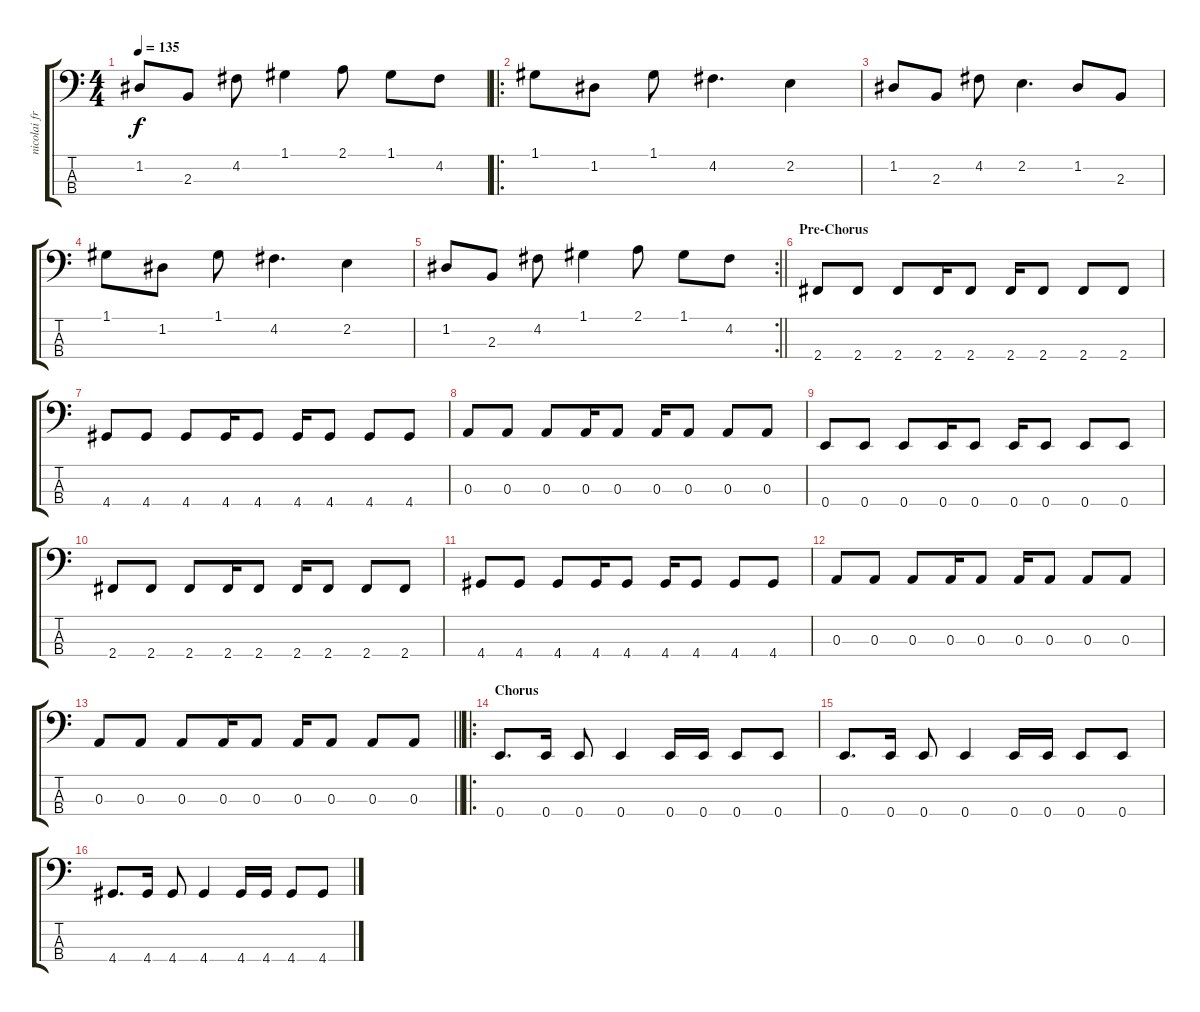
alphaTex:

\track ("nicolai fraiture" "nicolai fr") {instrument electricbasspick}
\staff {score tabs}
\tuning (G2 D2 A1 E1) {hide}
\ts (4 4)
\tempo 135
\clef f4
\ks c
1.2.8{dy f} 2.3.8 4.2.8 1.1.4 2.1.8 1.1.8 4.2.8 |
\ro
1.1.8 1.2.8 1.1.8 4.2.4{d} 2.2.4 |
1.2.8 2.3.8 4.2.8 2.2.4{d} 1.2.8 2.3.8 |
1.1.8 1.2.8 1.1.8 4.2.4{d} 2.2.4 |
\rc 2
\barLineRight lightlight
1.2.8 2.3.8 4.2.8 1.1.4 2.1.8 1.1.8 4.2.8 |
\section ("" "Pre-Chorus")
2.4.8 2.4.8 2.4.8 2.4.16 2.4.8 2.4.16 2.4.8 2.4.8 2.4.8 |
4.4.8 4.4.8 4.4.8 4.4.16 4.4.8 4.4.16 4.4.8 4.4.8 4.4.8 |
0.3.8 0.3.8 0.3.8 0.3.16 0.3.8 0.3.16 0.3.8 0.3.8 0.3.8 |
0.4.8 0.4.8 0.4.8 0.4.16 0.4.8 0.4.16 0.4.8 0.4.8 0.4.8 |
2.4.8 2.4.8 2.4.8 2.4.16 2.4.8 2.4.16 2.4.8 2.4.8 2.4.8 |
4.4.8 4.4.8 4.4.8 4.4.16 4.4.8 4.4.16 4.4.8 4.4.8 4.4.8 |
0.3.8 0.3.8 0.3.8 0.3.16 0.3.8 0.3.16 0.3.8 0.3.8 0.3.8 |
\barLineRight lightlight
0.3.8 0.3.8 0.3.8 0.3.16 0.3.8 0.3.16 0.3.8 0.3.8 0.3.8 |
\ro
\section ("" "Chorus")
0.4.8{d} 0.4.16 0.4.8 0.4.4 0.4.16 0.4.16 0.4.8 0.4.8 |
0.4.8{d} 0.4.16 0.4.8 0.4.4 0.4.16 0.4.16 0.4.8 0.4.8 |
4.4.8{d} 4.4.16 4.4.8 4.4.4 4.4.16 4.4.16 4.4.8 4.4.8
